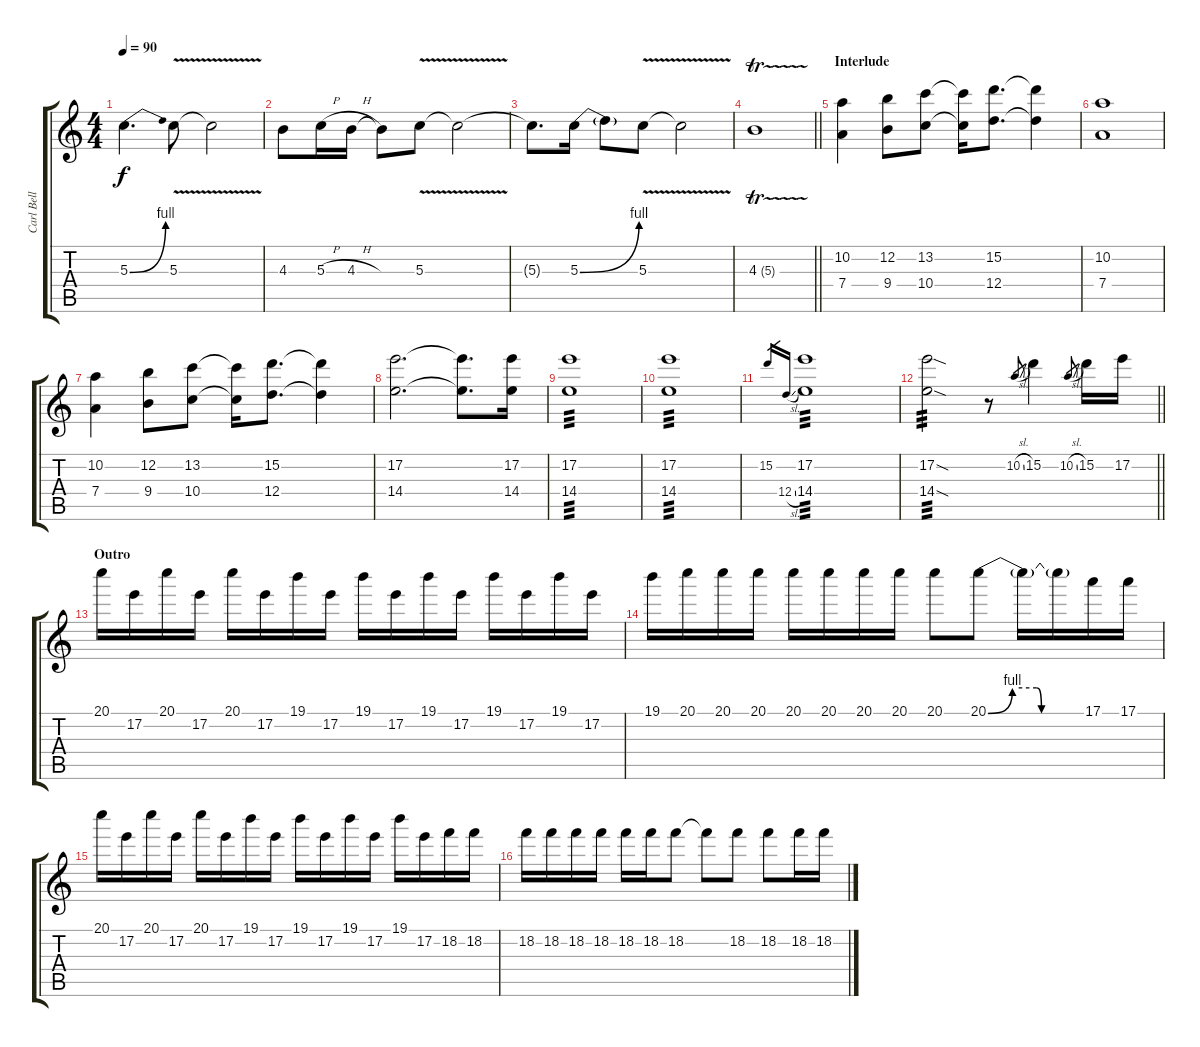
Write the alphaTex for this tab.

\track ("Carl Bell (Lead Guitar)" "Carl Bell ") {instrument distortionguitar}
\staff {score tabs}
\tuning (E4 B3 G3 D3 A2 E2) {hide}
\ts (4 4)
\tempo 90
\clef g2
\ks c
5.3{be (bend 0 0 60 4)}.4{d dy f} 5.3{v}.8 5.3{t}.2 |
4.3.8 5.3{h}.16 4.3{h}.16 4.3{t}.8 5.3{v}.8 5.3{t}.2 |
5.3{t}.8{d} 5.3{be (bend 0 0 60 4)}.16 5.3{t}.8 5.3{v}.8 5.3{t}.2 |
\barLineRight lightlight
4.3{tr (5 16)}.1 |
\section ("" "Interlude")
(10.2 7.4).4{instrument electricguitarclean} (12.2 9.4).8 (13.2 10.4).8 (13.2{t} 10.4{t}).16 (15.2 12.4).8{d} (15.2{t} 12.4{t}).4 |
(10.2 7.4).1 |
(10.2 7.4).4{volume 13 instrument distortionguitar} (12.2 9.4).8 (13.2 10.4).8 (13.2{t} 10.4{t}).16 (15.2 12.4).8{d} (15.2{t} 12.4{t}).4 |
(17.2 14.4).2{d} (17.2{t} 14.4{t}).8{d} (17.2 14.4).16 |
(17.2 14.4).1{tp 3} |
(17.2 14.4).1{tp 3} |
15.2.16{gr} 12.4{sl}.16{gr} (17.2 14.4).1{tp 3} |
\barLineRight lightlight
(17.2{sod} 14.4{sod}).2{tp 3} r.8 10.2{sl}.8{gr} 15.2.4 10.2{sl}.8{gr} 15.2.16 17.2.16 |
\section ("" "Outro")
20.1.16 17.2.16 20.1.16 17.2.16 20.1.16 17.2.16 19.1.16 17.2.16 19.1.16 17.2.16 19.1.16 17.2.16 19.1.16 17.2.16 19.1.16 17.2.16 |
19.1.16 20.1.16 20.1.16 20.1.16 20.1.16 20.1.16 20.1.16 20.1.16 20.1.8 20.1{be (custom 0 0 15 4 30 4 33 0 60 0)}.8 20.1{t}.16 20.1{t}.16 17.1.16 17.1.16 |
20.1.16 17.2.16 20.1.16 17.2.16 20.1.16 17.2.16 19.1.16 17.2.16 19.1.16 17.2.16 19.1.16 17.2.16 19.1.16 17.2.16 18.2.16 18.2.16 |
18.2.16 18.2.16 18.2.16 18.2.16 18.2.16 18.2.16 18.2.8 18.2{t}.8 18.2.8 18.2.8 18.2.16 18.2.16
